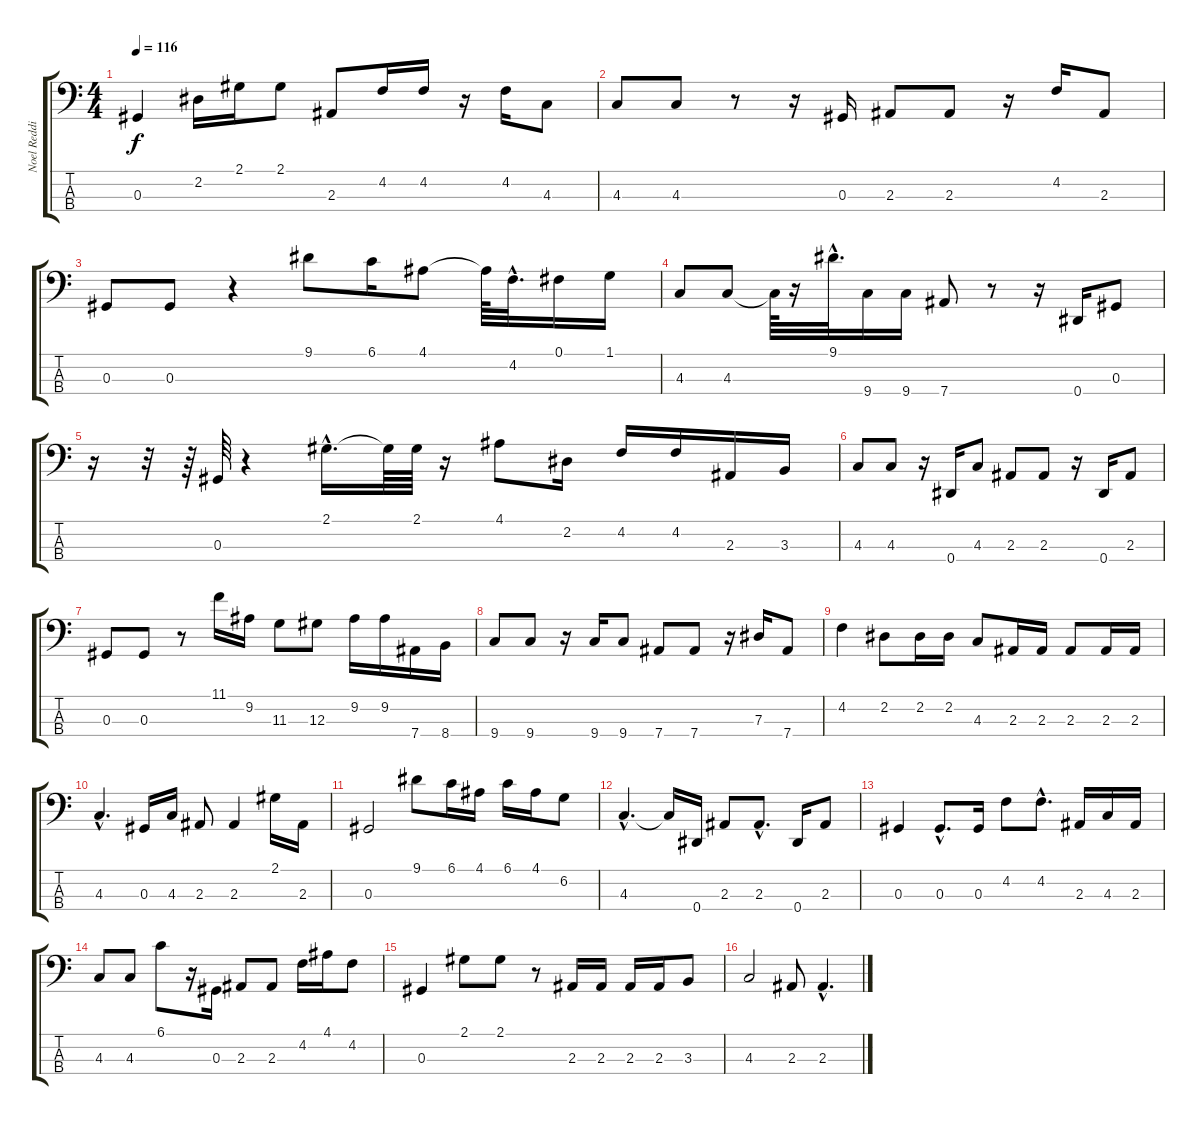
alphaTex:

\track ("Noel Redding" "Noel Reddi") {instrument electricbasspick}
\staff {score tabs}
\tuning (Gb2 Db2 Ab1 Eb1) {hide}
\ts (4 4)
\tempo 116
\clef f4
\ks c
0.3.4{dy f} 2.2.16 2.1.16 2.1.8 2.3.8 4.2.16 4.2.16 r.16 4.2.16 4.3.8 |
4.3.8 4.3.8 r.8 r.16 0.3.16 2.3.8 2.3.8 r.16 4.2.16 2.3.8 |
0.3.8 0.3.8 r.4 9.1.8 6.1.16 4.1.8 4.1{t}.64 4.2{hac}.32{d} 0.1.16 1.1.16 |
4.3.8 4.3.8 4.3{t}.64 r.16 9.1{hac}.32{d} 9.4.16 9.4.16 7.4.8 r.8 r.16 0.4.16 0.3.8 |
r.16 r.32 r.64 0.3.64 r.4 2.1{hac}.16{d} 2.1{t}.64 2.1.64 r.16 4.1.8 2.2.16 4.2.16 4.2.16 2.3.16 3.3.16 |
4.3.8 4.3.8 r.16 0.4.16 4.3.8 2.3.8 2.3.8 r.16 0.4.16 2.3.8 |
0.3.8 0.3.8 r.8 11.1.16 9.2.16 11.3.8 12.3.8 9.2.16 9.2.16 7.4.16 8.4.16 |
9.4.8 9.4.8 r.16 9.4.16 9.4.8 7.4.8 7.4.8 r.16 7.3.16 7.4.8 |
4.2.4 2.2.8 2.2.16 2.2.16 4.3.8 2.3.16 2.3.16 2.3.8 2.3.16 2.3.16 |
4.3{hac}.4{d} 0.3.16 4.3.16 2.3.8 2.3.4 2.1.16 2.3.16 |
0.3.2 9.1.8 6.1.16 4.1.16 6.1.16 4.1.16 6.2.8 |
4.3{hac}.4{d} 4.3{t}.16 0.4.16 2.3.8 2.3{hac}.8{d} 0.4.16 2.3.8 |
0.3.4 0.3{hac}.8{d} 0.3.16 4.2.8 4.2{hac}.8{d} 2.3.16 4.3.16 2.3.16 |
4.3.8 4.3.8 6.1.8 r.16 0.3.16 2.3.8 2.3.8 4.2.16 4.1.16 4.2.8 |
0.3.4 2.1.8 2.1.8 r.8 2.3.16 2.3.16 2.3.16 2.3.16 3.3.8 |
4.3.2 2.3.8 2.3{hac}.4{d}
